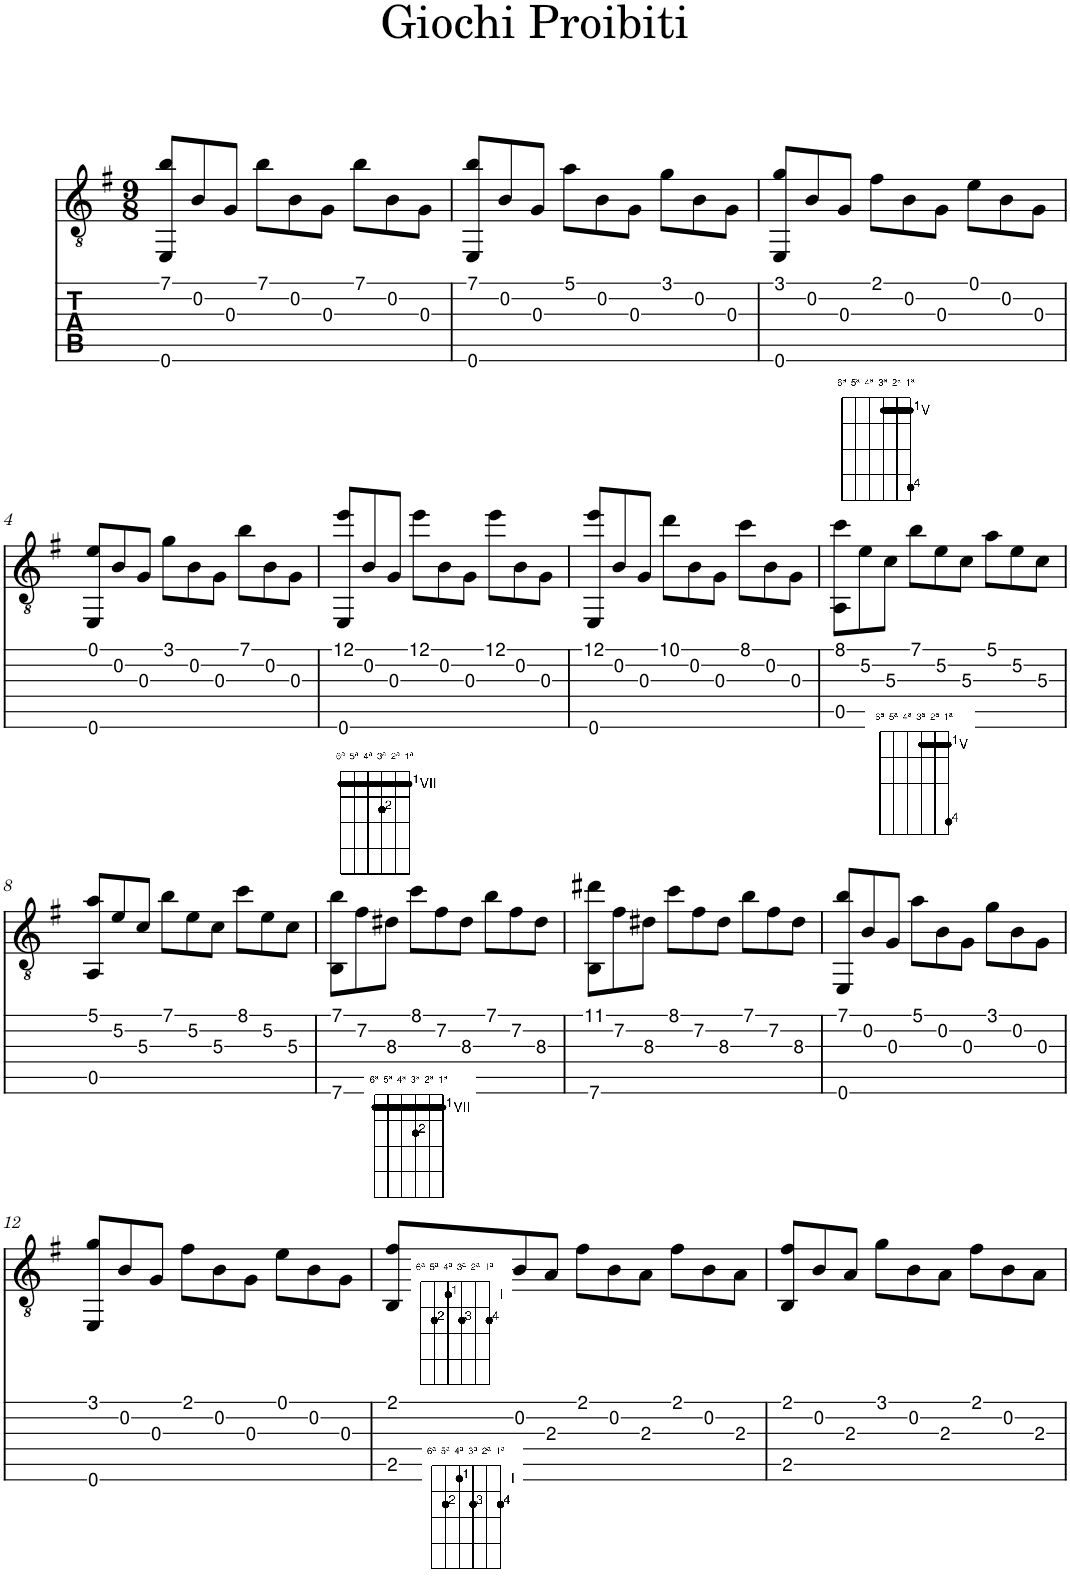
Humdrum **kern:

**kern	**kern
*part1	*part1
*staff2	*staff1
*I"Guitar	*
*I'Guit.	*
*stria6	*
*	*clefGv2
*k[f#]	*k[f#]
*M9/8	*M9/8
=1	=1
8EE\ 8b\L	8EE/ 8b/L
8B	8B/
8GJ	8G/J
8bL	8b\L
8B	8B\
8GJ	8G\J
8bL	8b\L
8B	8B\
8GJ	8G\J
=2	=2
8EE\ 8b\L	8EE/ 8b/L
8B	8B/
8GJ	8G/J
8aL	8a\L
8B	8B\
8GJ	8G\J
8gL	8g\L
8B	8B\
8GJ	8G\J
=3	=3
8EE\ 8g\L	8EE/ 8g/L
8B	8B/
8GJ	8G/J
8f#L	8f#\L
8B	8B\
8GJ	8G\J
8eL	8e\L
8B	8B\
8GJ	8G\J
!!LO:LB:g=z
=4	=4
8EE\ 8e\L	8EE/ 8e/L
8B	8B/
8GJ	8G/J
8gL	8g\L
8B	8B\
8GJ	8G\J
8bL	8b\L
8B	8B\
8GJ	8G\J
=5	=5
8EE\ 8ee\L	8EE/ 8ee/L
8B	8B/
8GJ	8G/J
8eeL	8ee\L
8B	8B\
8GJ	8G\J
8eeL	8ee\L
8B	8B\
8GJ	8G\J
=6	=6
8EE\ 8ee\L	8EE/ 8ee/L
8B	8B/
8GJ	8G/J
8ddL	8dd\L
8B	8B\
8GJ	8G\J
8ccL	8cc\L
8B	8B\
8GJ	8G\J
=7	=7
8AA\ 8cc\L	8AA\ 8cc\L
8e	8e\
8cJ	8c\J
8bL	8b\L
8e	8e\
8cJ	8c\J
8aL	8a\L
8e	8e\
8cJ	8c\J
!!LO:LB:g=z
=8	=8
8AA\ 8a\L	8AA/ 8a/L
8e	8e/
8cJ	8c/J
8bL	8b\L
8e	8e\
8cJ	8c\J
8ccL	8cc\L
8e	8e\
8cJ	8c\J
=9	=9
8BB\ 8b\L	8BB\ 8b\L
8f#	8f#\
8d#J	8d#X\J
8ccL	8cc\L
8f#	8f#\
8d#J	8d#\J
8bL	8b\L
8f#	8f#\
8d#J	8d#\J
=10	=10
8BB\ 8dd#\L	8BB\ 8dd#X\L
8f#	8f#\
8d#J	8d#X\J
8ccL	8cc\L
8f#	8f#\
8d#J	8d#\J
8bL	8b\L
8f#	8f#\
8d#J	8d#\J
=11	=11
8EE\ 8b\L	8EE/ 8b/L
8B	8B/
8GJ	8G/J
8aL	8a\L
8B	8B\
8GJ	8G\J
8gL	8g\L
8B	8B\
8GJ	8G\J
!!LO:LB:g=z
=12	=12
8EE\ 8g\L	8EE/ 8g/L
8B	8B/
8GJ	8G/J
8f#L	8f#\L
8B	8B\
8GJ	8G\J
8eL	8e\L
8B	8B\
8GJ	8G\J
=13	=13
8BB\ 8f#\L	8BB/ 8f#/L
8B	8B/
8AJ	8A/J
8f#L	8f#\L
8B	8B\
8AJ	8A\J
8f#L	8f#\L
8B	8B\
8AJ	8A\J
=14	=14
8BB\ 8f#\L	8BB/ 8f#/L
8B	8B/
8AJ	8A/J
8gL	8g\L
8B	8B\
8AJ	8A\J
8f#L	8f#\L
8B	8B\
8AJ	8A\J
=	=
*-	*-
